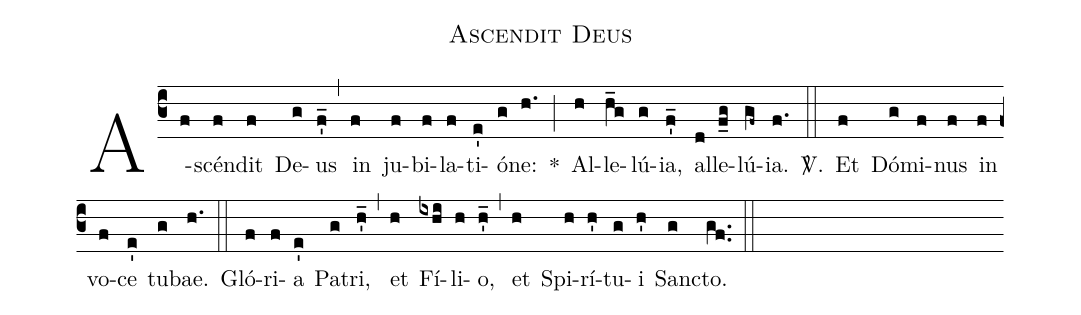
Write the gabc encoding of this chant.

name:Ascendit Deus;
office-part:Responsoria brevia;
%%
(c3) A(f)scén(f)dit(f) De(g)us(f'_) (,) in(f) ju(f)bi(f)la(f)ti(e')ó(g)ne:(h.) *(;) Al(h)le(h_g)lú(g)ia,(f'_) al(d)le(f_g)lú(gf~)ia.(f.) <sp>V/</sp>.(::) Et(f) Dó(g)mi(f)nus(f) in(f) vo(f)ce(e') tu(g)bae.(h.) (::) Gló(f)ri(f)a(e') Pa(g)tri,(h'_) (,) et(h) Fí(ixhi)li(h)o,(h'_) (,) et(h) Spi(h)rí(h')tu(g)i(h') San(g)cto.(gf..) (::)
